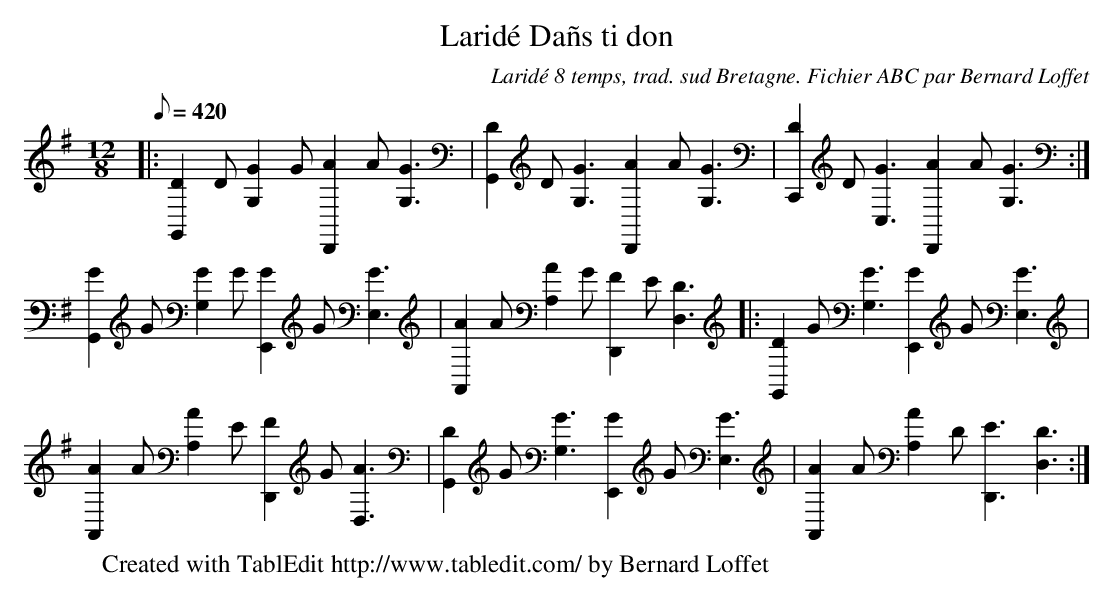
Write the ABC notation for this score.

X:1
T:Laridé Dañs ti don
C:Laridé 8 temps, trad. sud Bretagne. Fichier ABC par Bernard Loffet
L:1/8
Q:420
M:12/8
K:G
|: [D2G,,2]D [G2G,2]G [A2D,,2]A [G3G,3] | [D2G,,2]D [G3G,3] [A2D,,2]A [G3G,3] | [D2C,,2]D [G3C,3] [A2D,,2]A [G3G,3] :| [G2G,,2]G [G2G,2]G [G2E,,2]G [G3E,3] | \
 [A2A,,2]A [A2A,2]G [F2D,,2]E [D3D,3] |: [D2G,,2]G [G3G,3] [G2E,,2]G [G3E,3] | [A2A,,2]A [A2A,2]E [F2D,,2]G [A3D,3] | \
 [D2G,,2]G [G3G,3] [G2E,,2]G [G3E,3] | [A2A,,2]A [A2A,2]D [E3D,,3] [D3D,3] :| \
W:Created with TablEdit http://www.tabledit.com/ by Bernard Loffet
